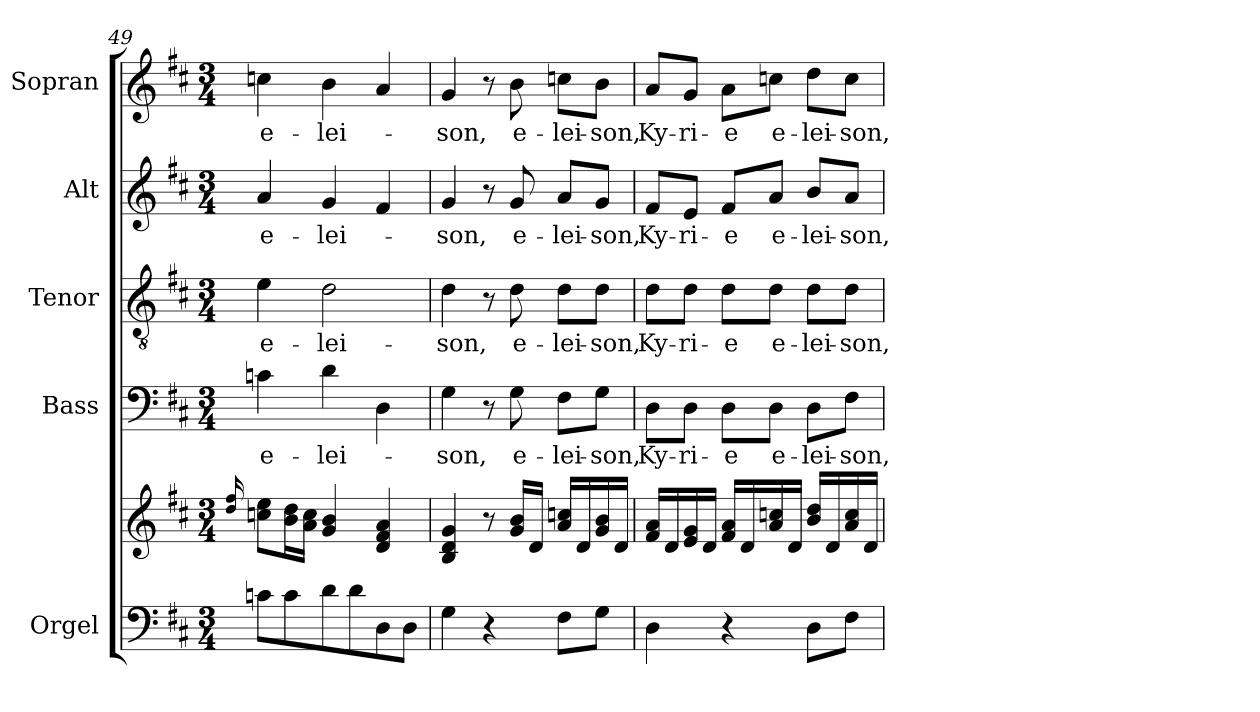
**kern	**kern	**kern	**text	**kern	**text	**kern	**text	**kern	**text
*part5	*part5	*part4	*part4	*part3	*part3	*part2	*part2	*part1	*part1
*staff6	*staff5	*staff4	*staff4	*staff3	*staff3	*staff2	*staff2	*staff1	*staff1
*I"Orgel	*	*I"Bass	*	*I"Tenor	*	*I"Alt	*	*I"Sopran	*
*I'Org.	*	*I'B.	*	*I'T.	*	*I'A.	*	*I'S.	*
*clefF4	*clefG2	*clefF4	*	*clefGv2	*	*clefG2	*	*clefG2	*
*k[f#c#]	*k[f#c#]	*k[f#c#]	*	*k[f#c#]	*	*k[f#c#]	*	*k[f#c#]	*
*D:	*D:	*D:	*	*D:	*	*D:	*	*D:	*
*M3/4	*M3/4	*M3/4	*	*M3/4	*	*M3/4	*	*M3/4	*
=49	=49	=49	=49	=49	=49	=49	=49	=49	=49
.	16qqdd/ 16qqff#/	.	.	.	.	.	.	.	.
!	!	!	!LO:LY:b	!	!LO:LY:b	!	!LO:LY:b	!	!LO:LY:b
8cn\L	8ccn\ 8ee\L	4cn\	e-	4e\	e-	4a/	e-	4ccn\	e-
8c\	16b\ 16dd\L	.	.	.	.	.	.	.	.
.	16a\ 16cc\JJ	.	.	.	.	.	.	.	.
!	!	!	!LO:LY:b	!	!LO:LY:b	!	!LO:LY:b	!	!LO:LY:b
8d\	4g/ 4b/	4d\	-lei-	2d\	-lei-	4g/	-lei-	4b\	-lei-
8d\	.	.	.	.	.	.	.	.	.
8D\	4d/ 4f#/ 4a/	4D\	.	.	.	4f#/	.	4a/	.
8D\J	.	.	.	.	.	.	.	.	.
=50	=50	=50	=50	=50	=50	=50	=50	=50	=50
!	!	!	!LO:LY:b	!	!LO:LY:b	!	!LO:LY:b	!	!LO:LY:b
4G\	4B/ 4d/ 4g/	4G\	-son,	4d\	-son,	4g/	-son,	4g/	-son,
4r	8r	8r	.	8r	.	8r	.	8r	.
!	!	!	!LO:LY:b	!	!LO:LY:b	!	!LO:LY:b	!	!LO:LY:b
.	16g/ 16b/LL	8G\	e-	8d\	e-	8g/	e-	8b\	e-
.	16d/JJ	.	.	.	.	.	.	.	.
!	!	!	!LO:LY:b	!	!LO:LY:b	!	!LO:LY:b	!	!LO:LY:b
8F#\L	16a/ 16ccn/LL	8F#\L	-lei-	8d\L	-lei-	8a/L	-lei-	8ccn\L	-lei-
.	16d/	.	.	.	.	.	.	.	.
!	!	!	!LO:LY:b	!	!LO:LY:b	!	!LO:LY:b	!	!LO:LY:b
8G\J	16g/ 16b/	8G\J	-son,	8d\J	-son,	8g/J	-son,	8b\J	-son,
.	16d/JJ	.	.	.	.	.	.	.	.
=51	=51	=51	=51	=51	=51	=51	=51	=51	=51
!	!	!	!LO:LY:b	!	!LO:LY:b	!	!LO:LY:b	!	!LO:LY:b
4D\	16f#/ 16a/LL	8D\L	Ky-	8d\L	Ky-	8f#/L	Ky-	8a/L	Ky-
.	16d/	.	.	.	.	.	.	.	.
!	!	!	!LO:LY:b	!	!LO:LY:b	!	!LO:LY:b	!	!LO:LY:b
.	16e/ 16g/	8D\J	-ri-	8d\J	-ri-	8e/J	-ri-	8g/J	-ri-
.	16d/JJ	.	.	.	.	.	.	.	.
!	!	!	!LO:LY:b	!	!LO:LY:b	!	!LO:LY:b	!	!LO:LY:b
4r	16f#/ 16a/LL	8D\L	-e	8d\L	-e	8f#/L	-e	8a\L	-e
.	16d/	.	.	.	.	.	.	.	.
!	!	!	!LO:LY:b	!	!LO:LY:b	!	!LO:LY:b	!	!LO:LY:b
.	16a/ 16ccn/	8D\J	e-	8d\J	e-	8a/J	e-	8ccn\J	e-
.	16d/JJ	.	.	.	.	.	.	.	.
!	!	!	!LO:LY:b	!	!LO:LY:b	!	!LO:LY:b	!	!LO:LY:b
8D\L	16b/ 16dd/LL	8D\L	-lei-	8d\L	-lei-	8b/L	-lei-	8dd\L	-lei-
.	16d/	.	.	.	.	.	.	.	.
!	!	!	!LO:LY:b	!	!LO:LY:b	!	!LO:LY:b	!	!LO:LY:b
8F#\J	16a/ 16cc/	8F#\J	-son,	8d\J	-son,	8a/J	-son,	8cc\J	-son,
.	16d/JJ	.	.	.	.	.	.	.	.
=	=	=	=	=	=	=	=	=	=
*-	*-	*-	*-	*-	*-	*-	*-	*-	*-
